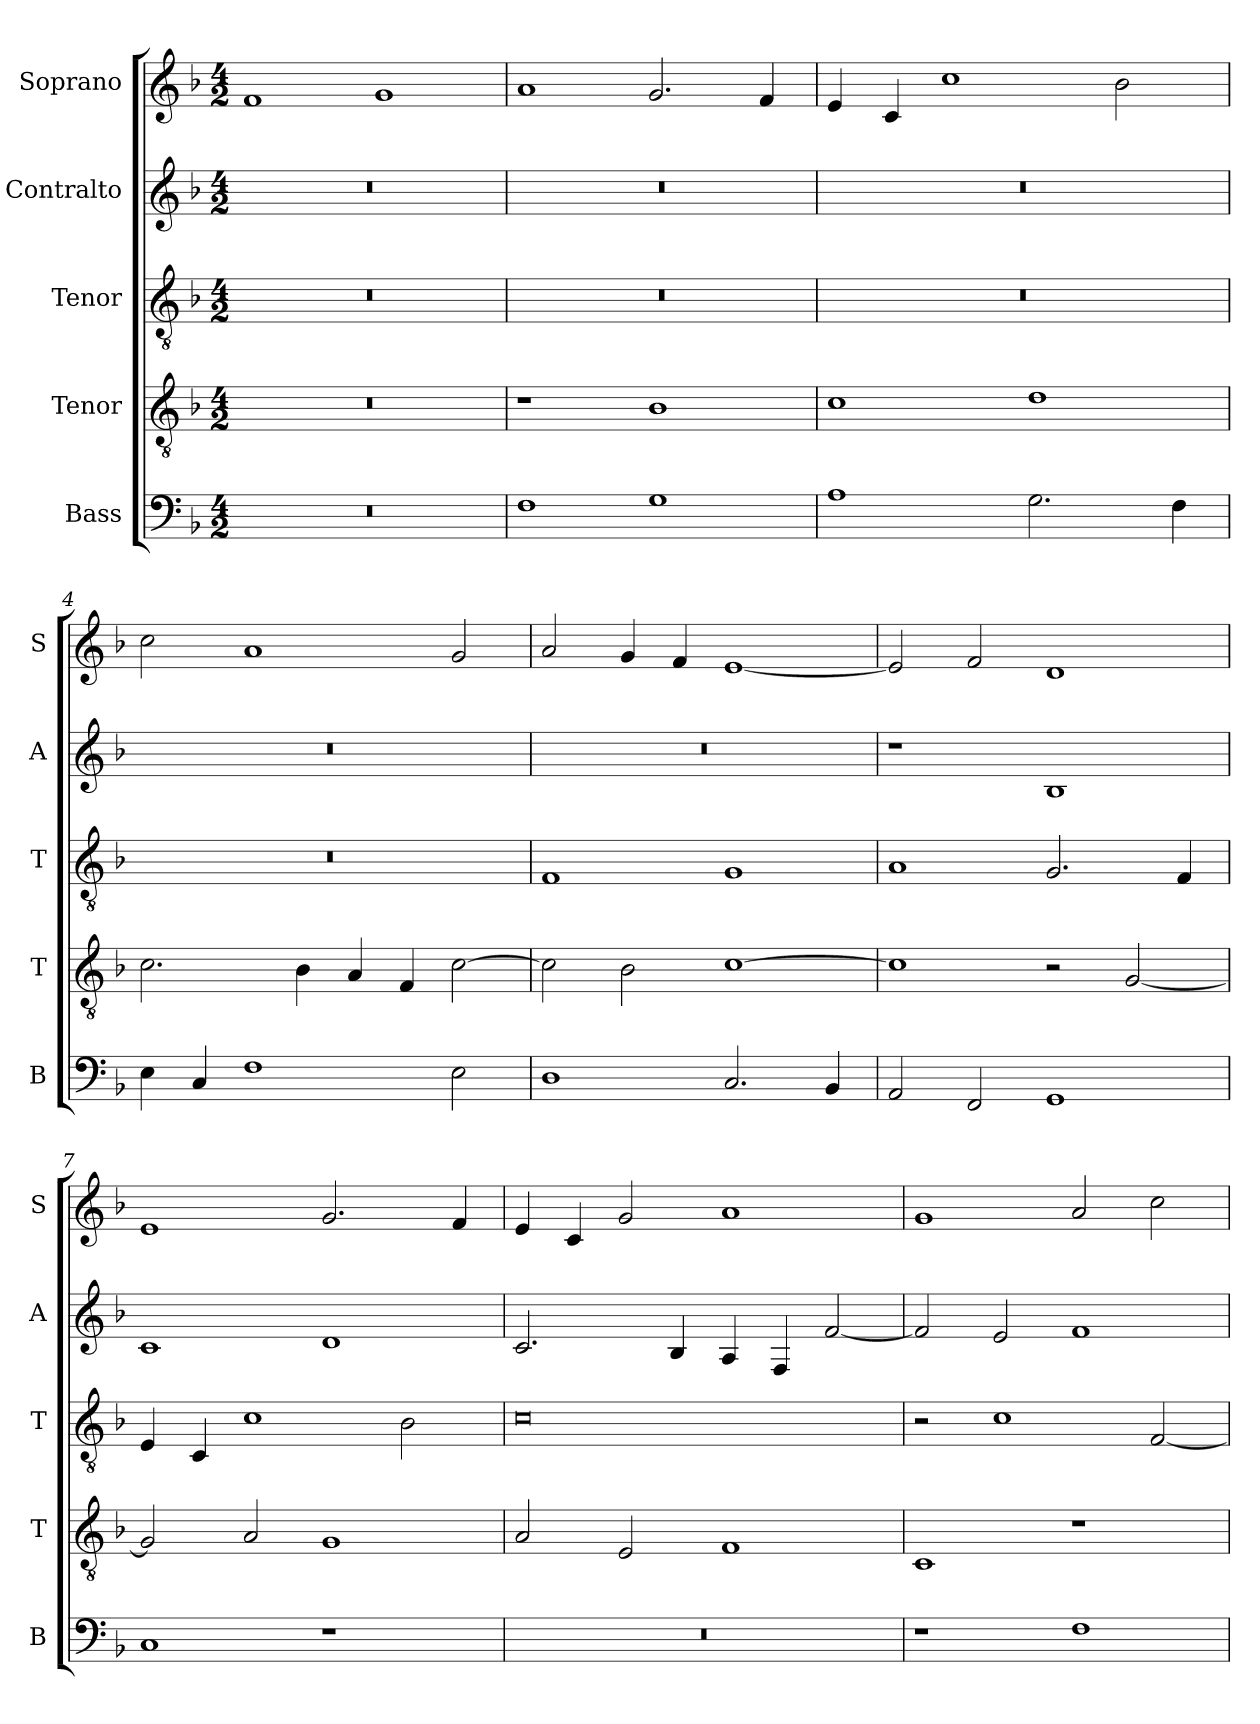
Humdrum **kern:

**kern	**kern	**kern	**kern	**kern
*part5	*part4	*part3	*part2	*part1
*staff5	*staff4	*staff3	*staff2	*staff1
*I"Bass	*I"Tenor	*I"Tenor	*I"Contralto	*I"Soprano
*I'B	*I'T	*I'T	*I'A	*I'S
*clefF4	*clefGv2	*clefGv2	*clefG2	*clefG2
*k[b-]	*k[b-]	*k[b-]	*k[b-]	*k[b-]
*F:ion	*F:ion	*F:ion	*F:ion	*F:ion
*M4/2	*M4/2	*M4/2	*M4/2	*M4/2
=1	=1	=1	=1	=1
0r	0r	0r	0r	1f
.	.	.	.	1g
=2	=2	=2	=2	=2
1F	1r	0r	0r	1a
1G	1B-	.	.	2.g
.	.	.	.	4f
=3	=3	=3	=3	=3
1A	1c	0r	0r	4e
.	.	.	.	4c
.	.	.	.	1cc
2.G	1d	.	.	.
.	.	.	.	2b-
4F	.	.	.	.
=4	=4	=4	=4	=4
4E	2.c	0r	0r	2cc
4C	.	.	.	.
1F	.	.	.	1a
.	4B-	.	.	.
.	4A	.	.	.
.	4F	.	.	.
2E	[2c	.	.	2g
=5	=5	=5	=5	=5
1D	2c]	1F	0r	2a
.	2B-	.	.	4g
.	.	.	.	4f
2.C	[1c	1G	.	[1e
4BB-	.	.	.	.
=6	=6	=6	=6	=6
2AA	1c]	1A	1r	2e]
2FF	.	.	.	2f
1GG	2r	2.G	1B-	1d
.	[2G	.	.	.
.	.	4F	.	.
=7	=7	=7	=7	=7
1C	2G]	4E	1c	1e
.	.	4C	.	.
.	2A	1c	.	.
1r	1G	.	1d	2.g
.	.	2B-	.	.
.	.	.	.	4f
=8	=8	=8	=8	=8
0r	2A	0c	2.c	4e
.	.	.	.	4c
.	2E	.	.	2g
.	.	.	4B-	.
.	1F	.	4A	1a
.	.	.	4F	.
.	.	.	[2f	.
=9	=9	=9	=9	=9
1r	1C	2r	2f]	1g
.	.	1c	2e	.
1F	1r	.	1f	2a
.	.	[2F	.	2cc
=	=	=	=	=
*-	*-	*-	*-	*-
